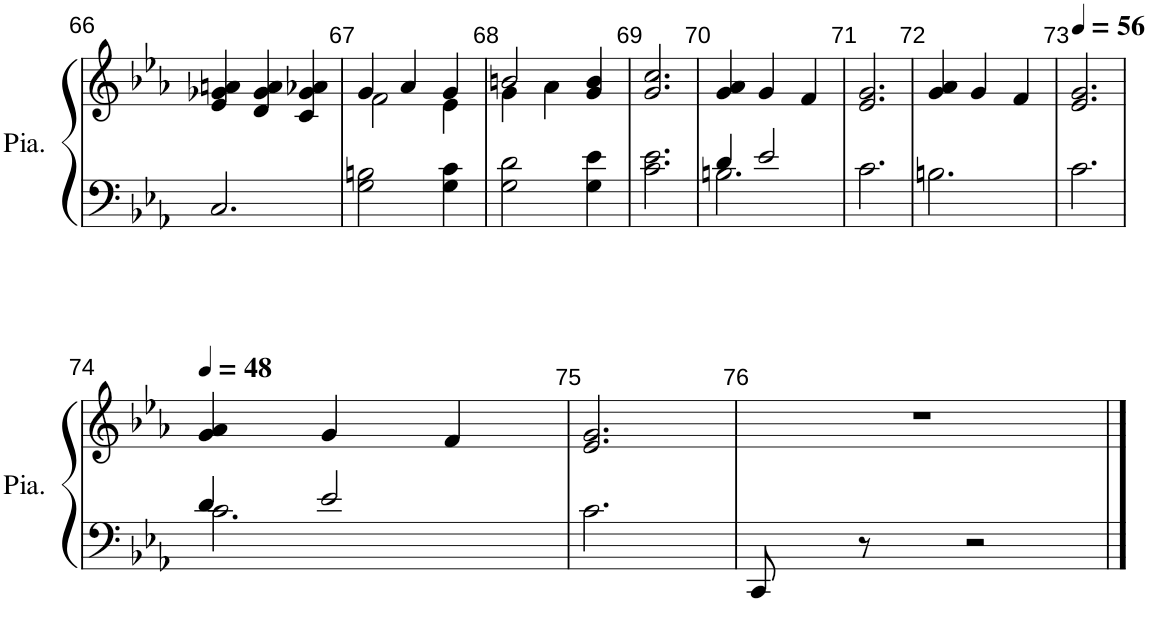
**kern	**kern
*part1	*part1
*staff2	*staff1
*I"Piano	*
*I'Pia.	*
!!LO:PB:g=z
*clefF4	*clefG2
*k[b-e-a-]	*k[b-e-a-]
*M3/4	*M3/4
=66	=66
2.C/	4e-/ 4g-X/ 4an/
.	4d/ 4g-/ 4a/
.	4c/ 4g-/ 4a-X/
=67	=67
*	*^
2G\ 2Bn\	4g/	2f\
.	4a-/	.
4G\ 4c\	4g/	4e-\
=68	=68	=68
2G\ 2d\	2bn/	4g\
.	.	4a-\
4G\ 4e-\	4g/ 4b/	4ryy
*	*v	*v
=69	=69
2.c\ 2.e-\	2.g/ 2.cc/
=70	=70
*^	*
4d/	2.Bn\	4g/ 4a-/
2e-/	.	4g/
.	.	4f/
*v	*v	*
=71	=71
2.c\	2.e-/ 2.g/
=72	=72
2.Bn\	4g/ 4a-/
.	4g/
.	4f/
=73	=73
*	*MM56
2.c\	2.e-/ 2.g/
!!LO:LB:g=z
=74	=74
*	*MM48
*^	*
4d/	2.c\	4g/ 4a-/
2e-/	.	4g/
.	.	4f/
*v	*v	*
=75	=75
2.c\	2.e-/ 2.g/
=76	=76
8CC/	2.r
8r	.
2r	.
==	==
*-	*-
